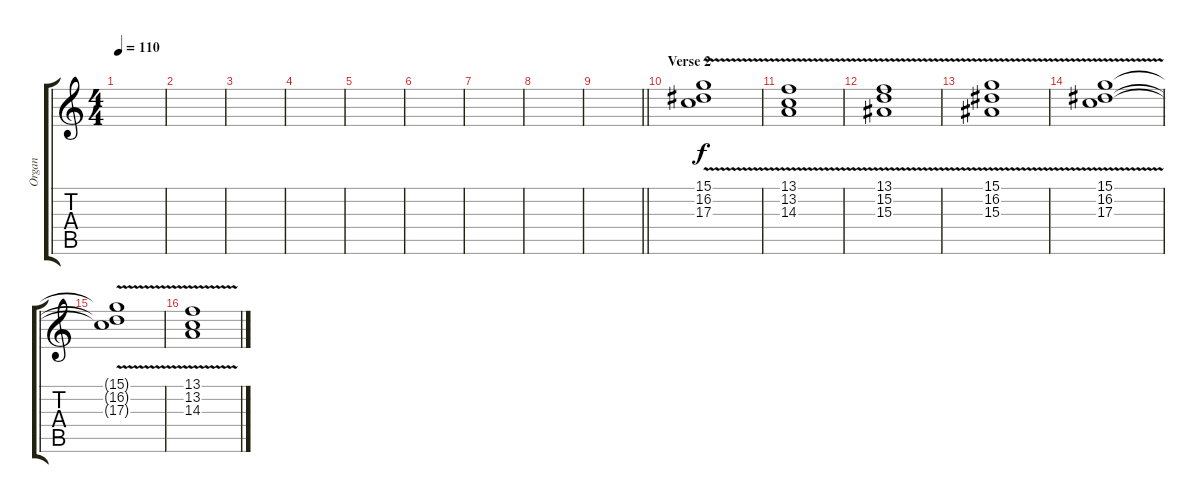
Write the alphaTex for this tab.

\track ("Organ" "Organ") {instrument ocarina}
\staff {score tabs}
\tuning (E4 B3 G3 D3 A2 E2) {hide}
\ts (4 4)
\tempo 110
\clef g2
\ks c
|
|
|
|
|
|
|
|
\barLineRight lightlight
|
\section ("" "Verse 2")
(15.1{v} 16.2{v} 17.3{v}).1 |
(13.1{v} 13.2{v} 14.3{v}).1 |
(13.1{v} 15.2{v} 15.3{v}).1 |
(15.1{v} 16.2{v} 15.3{v}).1 |
(15.1{v} 16.2{v} 17.3{v}).1 |
(15.1{t} 16.2{t} 17.3{t}).1 |
(13.1{v} 13.2{v} 14.3{v}).1
